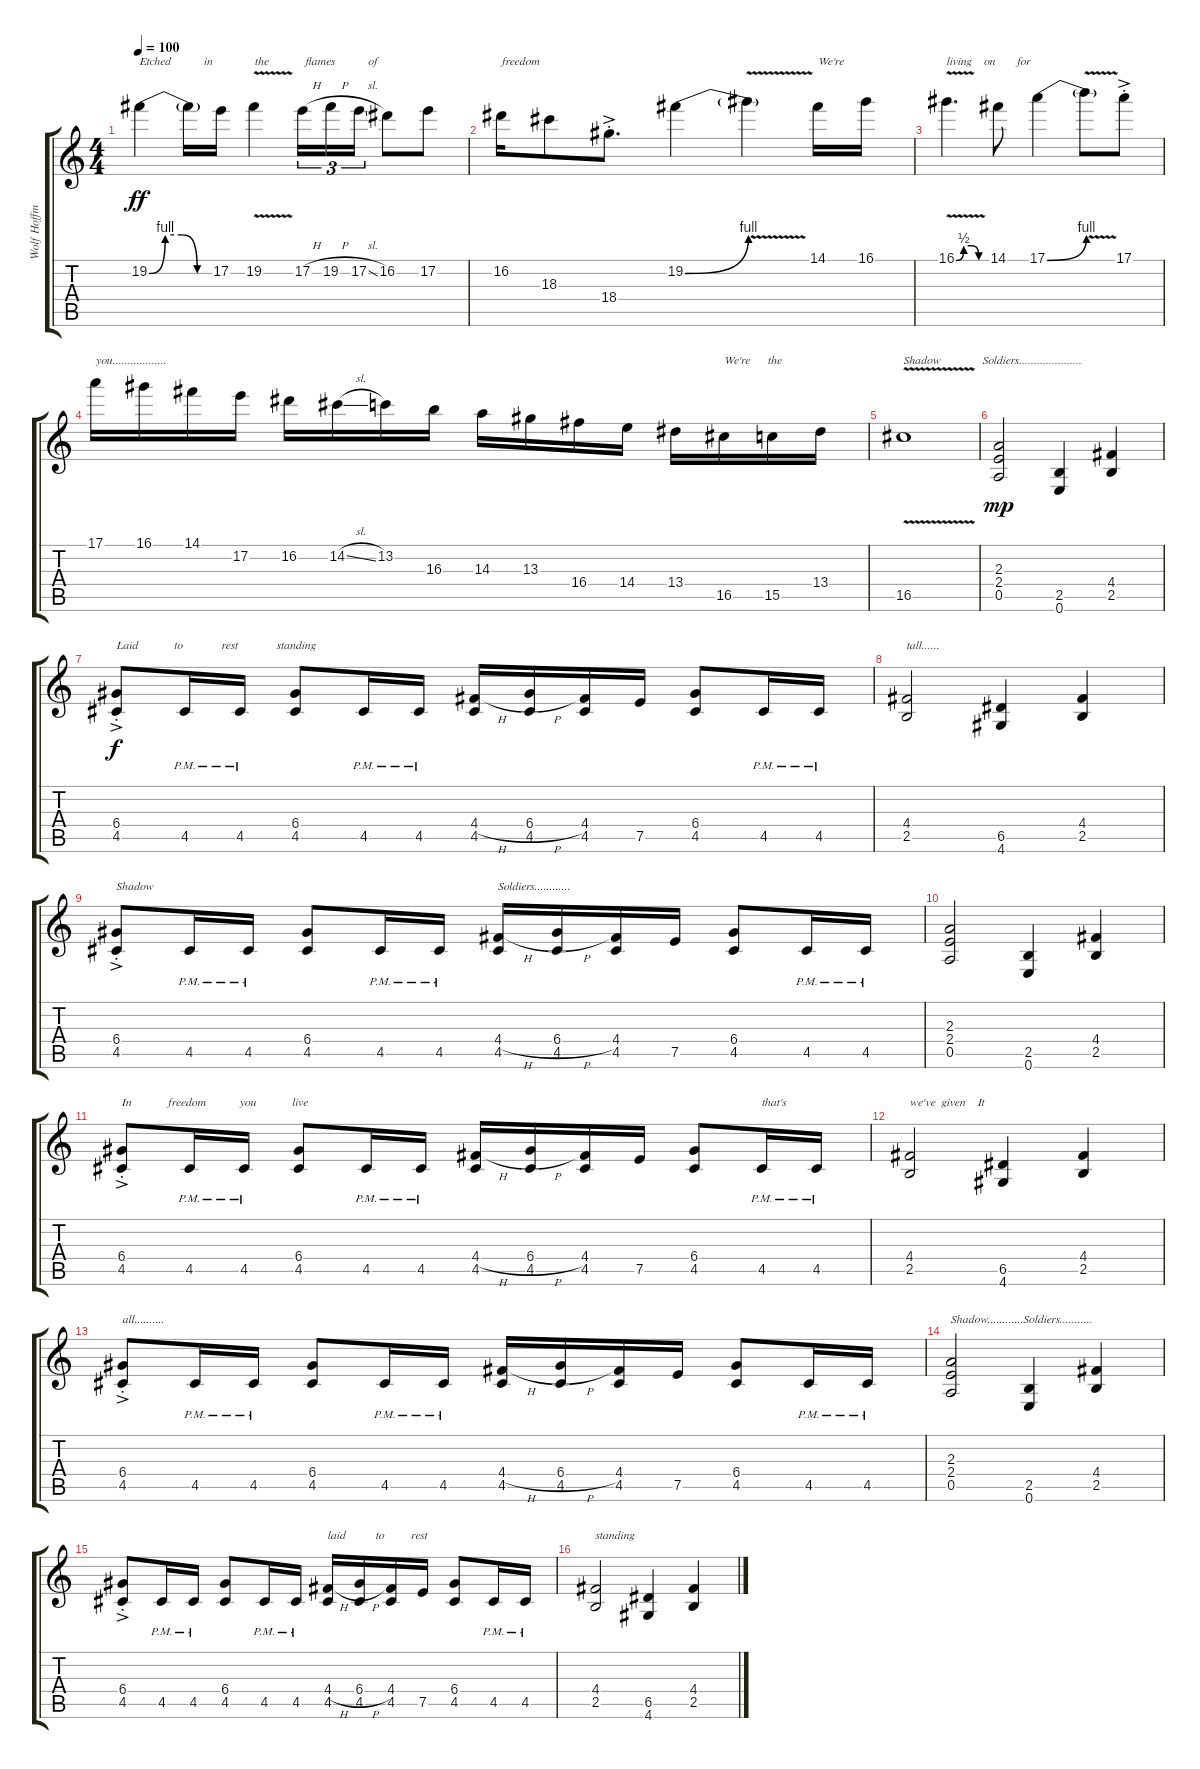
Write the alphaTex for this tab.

\track ("Wolf Hoffmann" "Wolf Hoffm") {instrument distortionguitar}
\staff {score tabs}
\tuning (E4 B3 G3 D3 A2 E2) {hide}
\ts (4 4)
\tempo 100
\clef g2
\ks c
19.2{be (custom 0 0 15 4 30 4 45 0 60 0)}.4{txt "Etched           in              the            flames           of" dy ff} 19.2{t}.16 17.2.16 19.2{v}.4 17.2{h}.16{tu (3 2)} 19.2{h}.16{tu (3 2)} 17.2{sl}.16{tu (3 2)} 16.2.8 17.2.8 |
16.2.16{txt "freedom"} 18.3.8 18.4{ac st}.8{d} 19.2{be (bend 0 0 60 4)}.4 19.2{v t}.4 14.1.16{txt "We're"} 16.1.16 |
16.1{be (custom 0 0 15 2 30 2 45 0 60 0) v}.4{d txt "living    on       for"} 14.1.8 17.1{be (bend 0 0 60 4)}.4 17.1{v t}.8 17.1{ac st}.8 |
17.1.16{txt "you.................."} 16.1.16 14.1.16 17.2.16 16.2.16 14.2{sl}.16 13.2.16 16.3.16 14.3.16 13.3.16 16.4.16 14.4.16 13.4.16 16.5.16{txt "We're      the"} 15.5.16 13.4.16 |
16.5{v}.1{txt "Shadow              Soldiers....................."} |
(2.3 2.4 0.5).2{dy mp} (2.5 0.6).4 (4.4 2.5).4 |
(6.4{ac st} 4.5).8{txt "Laid            to             rest             standing" dy f} 4.5{pm}.16 4.5{pm}.16 (6.4 4.5).8 4.5{pm}.16 4.5{pm}.16 (4.4{h} 4.5).16 (6.4{h} 4.5).16 (4.4 4.5).16 7.5.16 (6.4 4.5).8 4.5{pm}.16 4.5{pm}.16 |
(4.4 2.5).2{txt "tall......"} (6.5 4.6).4 (4.4 2.5).4 |
(6.4{ac st} 4.5).8{txt "Shadow"} 4.5{pm}.16 4.5{pm}.16 (6.4 4.5).8 4.5{pm}.16 4.5{pm}.16 (4.4{h} 4.5).16{txt "Soldiers............"} (6.4{h} 4.5).16 (4.4 4.5).16 7.5.16 (6.4 4.5).8 4.5{pm}.16 4.5{pm}.16 |
(2.3 2.4 0.5).2 (2.5 0.6).4 (4.4 2.5).4 |
(6.4{ac st} 4.5).8{txt "In            freedom           you            live"} 4.5{pm}.16 4.5{pm}.16 (6.4 4.5).8 4.5{pm}.16 4.5{pm}.16 (4.4{h} 4.5).16 (6.4{h} 4.5).16 (4.4 4.5).16 7.5.16 (6.4 4.5).8 4.5{pm}.16{txt "that's"} 4.5{pm}.16 |
(4.4 2.5).2{txt "we've  given    It"} (6.5 4.6).4 (4.4 2.5).4 |
(6.4{ac st} 4.5).8{txt "all.........."} 4.5{pm}.16 4.5{pm}.16 (6.4 4.5).8 4.5{pm}.16 4.5{pm}.16 (4.4{h} 4.5).16 (6.4{h} 4.5).16 (4.4 4.5).16 7.5.16 (6.4 4.5).8 4.5{pm}.16 4.5{pm}.16 |
(2.3 2.4 0.5).2{txt "Shadow............Soldiers..........."} (2.5 0.6).4 (4.4 2.5).4 |
(6.4{ac st} 4.5).8 4.5{pm}.16 4.5{pm}.16 (6.4 4.5).8 4.5{pm}.16 4.5{pm}.16 (4.4{h} 4.5).16{txt "laid          to         rest"} (6.4{h} 4.5).16 (4.4 4.5).16 7.5.16 (6.4 4.5).8 4.5{pm}.16 4.5{pm}.16 |
(4.4 2.5).2{txt "standing"} (6.5 4.6).4 (4.4 2.5).4
